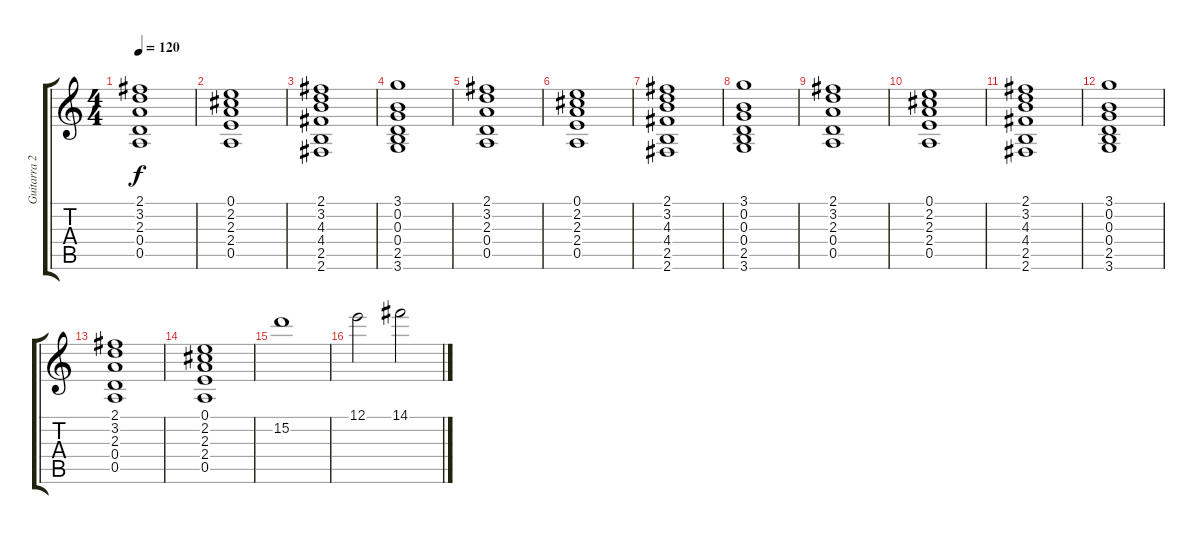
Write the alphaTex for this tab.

\track ("Guitarra 2" "Guitarra 2") {instrument electricguitarclean}
\staff {score tabs}
\tuning (E4 B3 G3 D3 A2 E2) {hide}
\ts (4 4)
\tempo 120
\clef g2
\ks c
(2.1 3.2 2.3 0.4 0.5).1{dy f} |
(0.1 2.2 2.3 2.4 0.5).1 |
(2.1 3.2 4.3 4.4 2.5 2.6).1 |
(3.1 0.2 0.3 0.4 2.5 3.6).1 |
(2.1 3.2 2.3 0.4 0.5).1 |
(0.1 2.2 2.3 2.4 0.5).1 |
(2.1 3.2 4.3 4.4 2.5 2.6).1 |
(3.1 0.2 0.3 0.4 2.5 3.6).1 |
(2.1 3.2 2.3 0.4 0.5).1 |
(0.1 2.2 2.3 2.4 0.5).1 |
(2.1 3.2 4.3 4.4 2.5 2.6).1 |
(3.1 0.2 0.3 0.4 2.5 3.6).1 |
(2.1 3.2 2.3 0.4 0.5).1 |
(0.1 2.2 2.3 2.4 0.5).1 |
15.2.1{instrument overdrivenguitar} |
12.1.2 14.1.2
